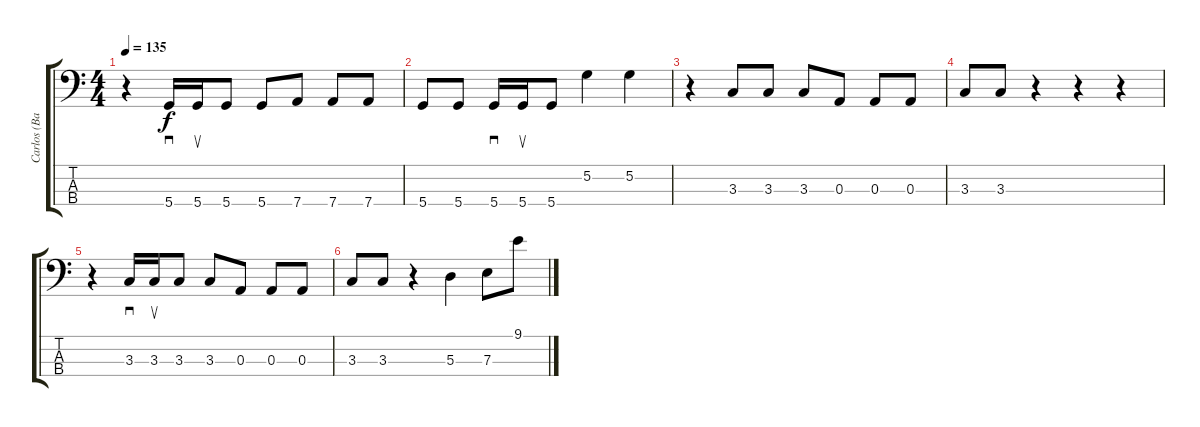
\track ("Carlos (Bass)" "Carlos (Ba") {instrument electricbasspick}
\staff {score tabs}
\tuning (G2 D2 A1 D1) {hide}
\ts (4 4)
\tempo 135
\clef f4
\ks c
r.4{dy f} 5.4.16{sd} 5.4.16{su} 5.4.8 5.4.8 7.4.8 7.4.8 7.4.8 |
5.4.8 5.4.8 5.4.16{sd} 5.4.16{su} 5.4.8 5.2.4 5.2.4 |
r.4 3.3.8 3.3.8 3.3.8 0.3.8 0.3.8 0.3.8 |
3.3.8 3.3.8 r.4 r.4 r.4 |
r.4 3.3.16{sd} 3.3.16{su} 3.3.8 3.3.8 0.3.8 0.3.8 0.3.8 |
3.3.8 3.3.8 r.4 5.3.4 7.3.8 9.1.8
